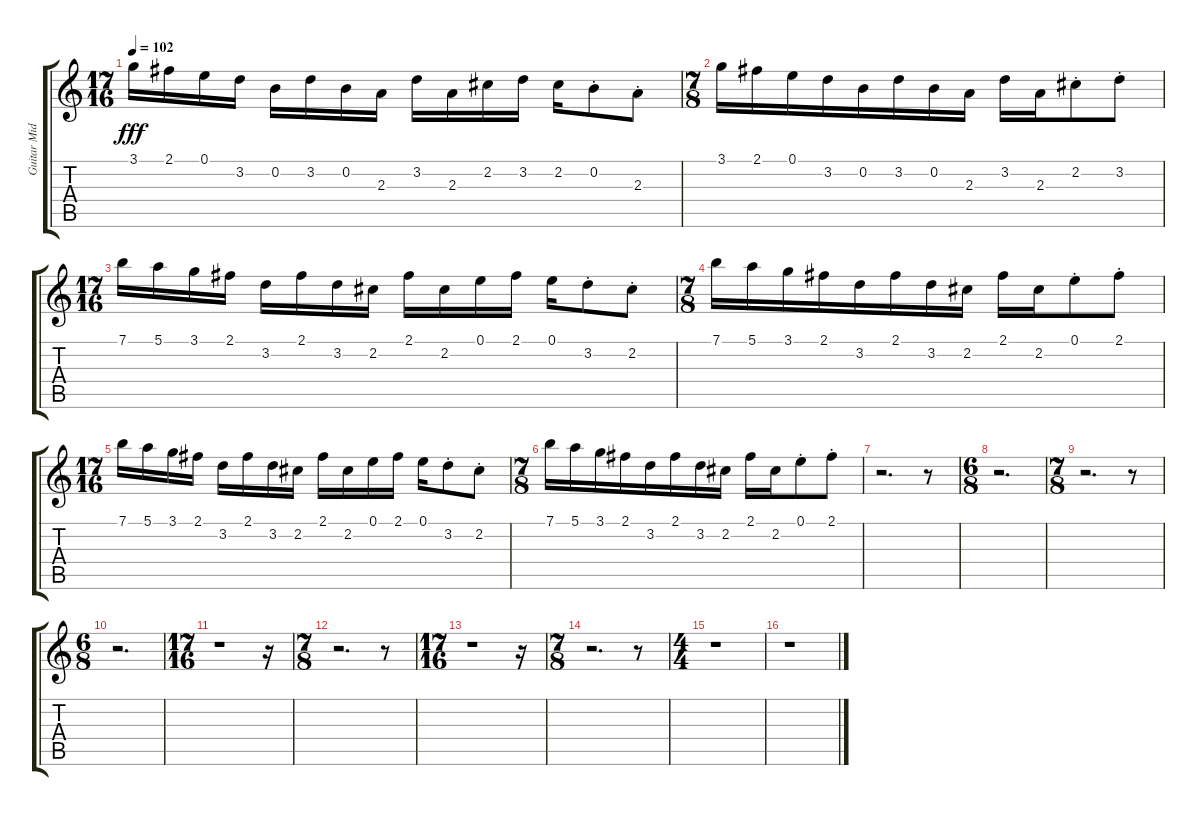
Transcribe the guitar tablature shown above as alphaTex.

\track ("Guitar Mid" "Guitar Mid") {instrument distortionguitar}
\staff {score tabs}
\tuning (E4 B3 G3 D3 A2 E2) {hide}
\ts (17 16)
\tempo 102
\clef g2
\ks c
3.1.16{dy fff} 2.1.16 0.1.16 3.2.16 0.2.16 3.2.16 0.2.16 2.3.16 3.2.16 2.3.16 2.2.16 3.2.16 2.2.16 0.2{st}.8 2.3{st}.8 |
\ts (7 8)
3.1.16 2.1.16 0.1.16 3.2.16 0.2.16 3.2.16 0.2.16 2.3.16 3.2.16 2.3.16 2.2{st}.8 3.2{st}.8 |
\ts (17 16)
7.1.16 5.1.16 3.1.16 2.1.16 3.2.16 2.1.16 3.2.16 2.2.16 2.1.16 2.2.16 0.1.16 2.1.16 0.1.16 3.2{st}.8 2.2{st}.8 |
\ts (7 8)
7.1.16 5.1.16 3.1.16 2.1.16 3.2.16 2.1.16 3.2.16 2.2.16 2.1.16 2.2.16 0.1{st}.8 2.1{st}.8 |
\ts (17 16)
7.1.16 5.1.16 3.1.16 2.1.16 3.2.16 2.1.16 3.2.16 2.2.16 2.1.16 2.2.16 0.1.16 2.1.16 0.1.16 3.2{st}.8 2.2{st}.8 |
\ts (7 8)
7.1.16 5.1.16 3.1.16 2.1.16 3.2.16 2.1.16 3.2.16 2.2.16 2.1.16 2.2.16 0.1{st}.8 2.1{st}.8 |
r.2{d} r.8 |
\ts (6 8)
r.2{d} |
\ts (7 8)
r.2{d} r.8 |
\ts (6 8)
r.2{d} |
\ts (17 16)
r.1 r.16 |
\ts (7 8)
r.2{d} r.8 |
\ts (17 16)
r.1 r.16 |
\ts (7 8)
r.2{d} r.8 |
\ts (4 4)
r.1 |
r.1
